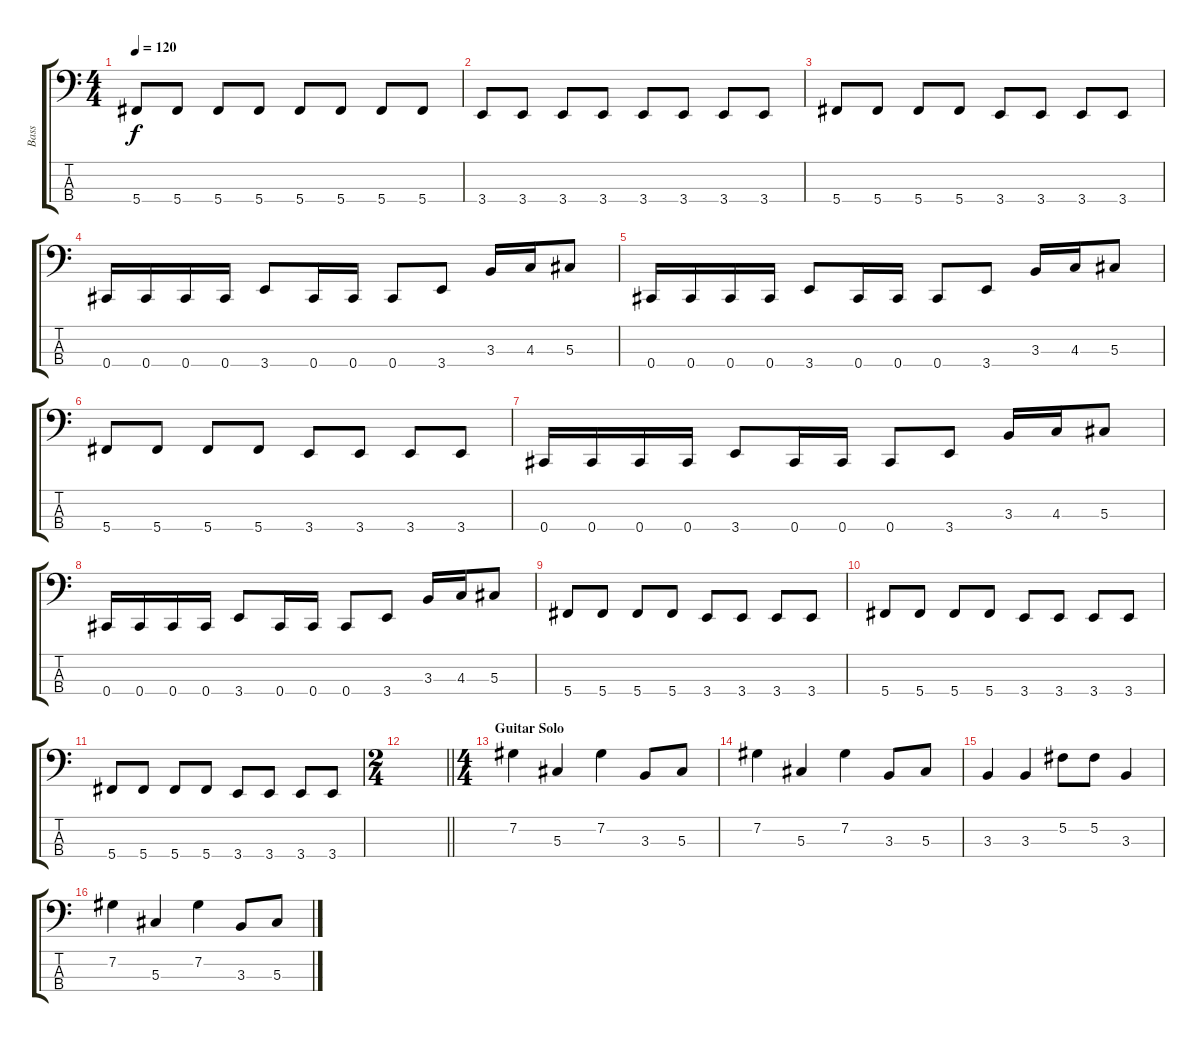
\track ("Bass" "Bass") {instrument electricbassfinger}
\staff {score tabs}
\tuning (Gb2 Db2 Ab1 Db1) {hide}
\ts (4 4)
\tempo 120
\clef f4
\ks c
5.4.8{dy f} 5.4.8 5.4.8 5.4.8 5.4.8 5.4.8 5.4.8 5.4.8 |
3.4.8 3.4.8 3.4.8 3.4.8 3.4.8 3.4.8 3.4.8 3.4.8 |
5.4.8 5.4.8 5.4.8 5.4.8 3.4.8 3.4.8 3.4.8 3.4.8 |
0.4.16 0.4.16 0.4.16 0.4.16 3.4.8 0.4.16 0.4.16 0.4.8 3.4.8 3.3.16 4.3.16 5.3.8 |
0.4.16 0.4.16 0.4.16 0.4.16 3.4.8 0.4.16 0.4.16 0.4.8 3.4.8 3.3.16 4.3.16 5.3.8 |
5.4.8 5.4.8 5.4.8 5.4.8 3.4.8 3.4.8 3.4.8 3.4.8 |
0.4.16 0.4.16 0.4.16 0.4.16 3.4.8 0.4.16 0.4.16 0.4.8 3.4.8 3.3.16 4.3.16 5.3.8 |
0.4.16 0.4.16 0.4.16 0.4.16 3.4.8 0.4.16 0.4.16 0.4.8 3.4.8 3.3.16 4.3.16 5.3.8 |
5.4.8 5.4.8 5.4.8 5.4.8 3.4.8 3.4.8 3.4.8 3.4.8 |
5.4.8 5.4.8 5.4.8 5.4.8 3.4.8 3.4.8 3.4.8 3.4.8 |
5.4.8 5.4.8 5.4.8 5.4.8 3.4.8 3.4.8 3.4.8 3.4.8 |
\ts (2 4)
\barLineRight lightlight
|
\ts (4 4)
\section ("" "Guitar Solo")
7.2.4 5.3.4 7.2.4 3.3.8 5.3.8 |
7.2.4 5.3.4 7.2.4 3.3.8 5.3.8 |
3.3.4 3.3.4 5.2.8 5.2.8 3.3.4 |
7.2.4 5.3.4 7.2.4 3.3.8 5.3.8
